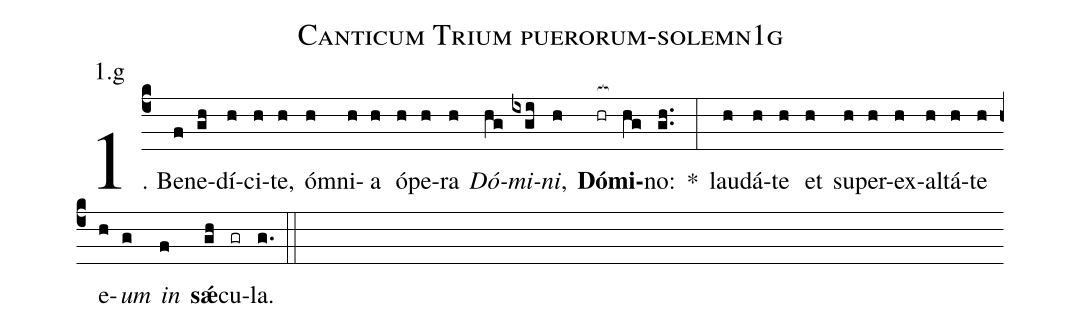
name: Canticum Trium puerorum-solemn1g;
annotation: 1.g;
%%
(c4)1. Be(f)ne(gh)dí(h)ci(h)te,(h) óm(h)ni(h)a(h) ó(h)pe(h)ra(h) <i>Dó</i>(hg)<i>mi</i>(ixgi)<i>ni</i>,(h) <b>Dó</b>(hr[ocb:1{])<b>mi</b>(hg[ocb:0}])no:(gh..) *(:) lau(h)dá(h)te(h) et(h) su(h)per(h)ex(h)al(h)tá(h)te(h) e(h)<i>um</i>(g) <i>in</i>(f) <b>sǽ</b>(gh)cu(gr)la.(g.) (::)
